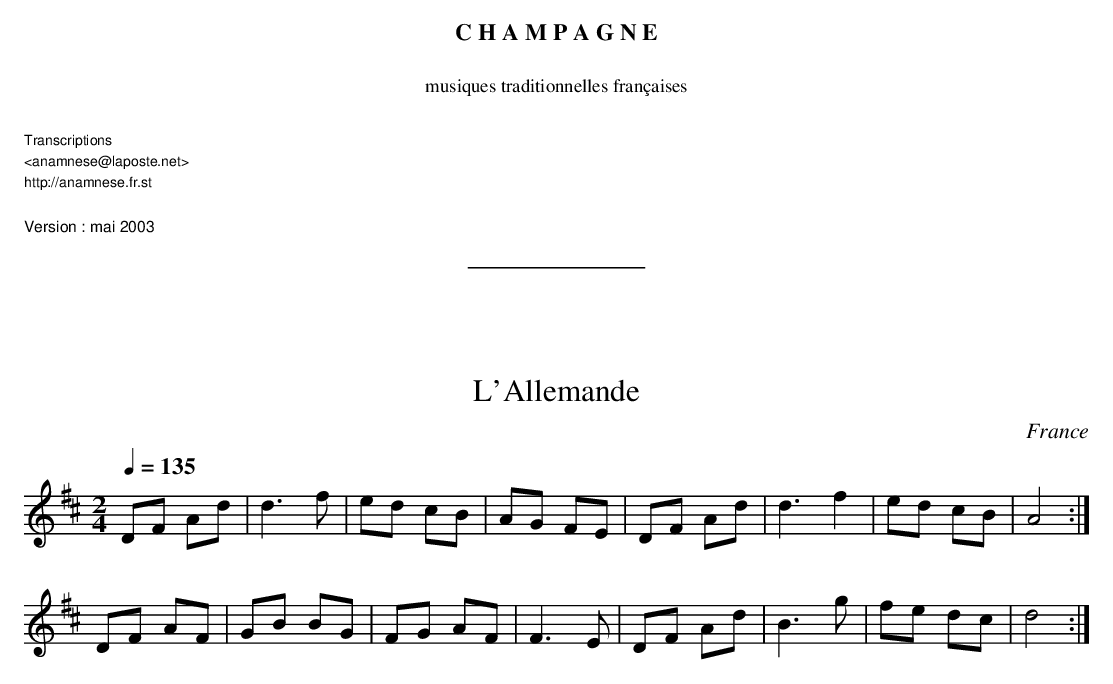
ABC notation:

X:1
T:L'Allemande
O:France
M:2/4
L:1/8
Q:1/4=135
K:D
DF Ad | d3 f | ed cB | AG FE | DF Ad | d3 f2 | ed cB | A4 :|
DF AF | GB BG | FG AF | F3 E | DF Ad | B3g | fe dc | d4 :|
